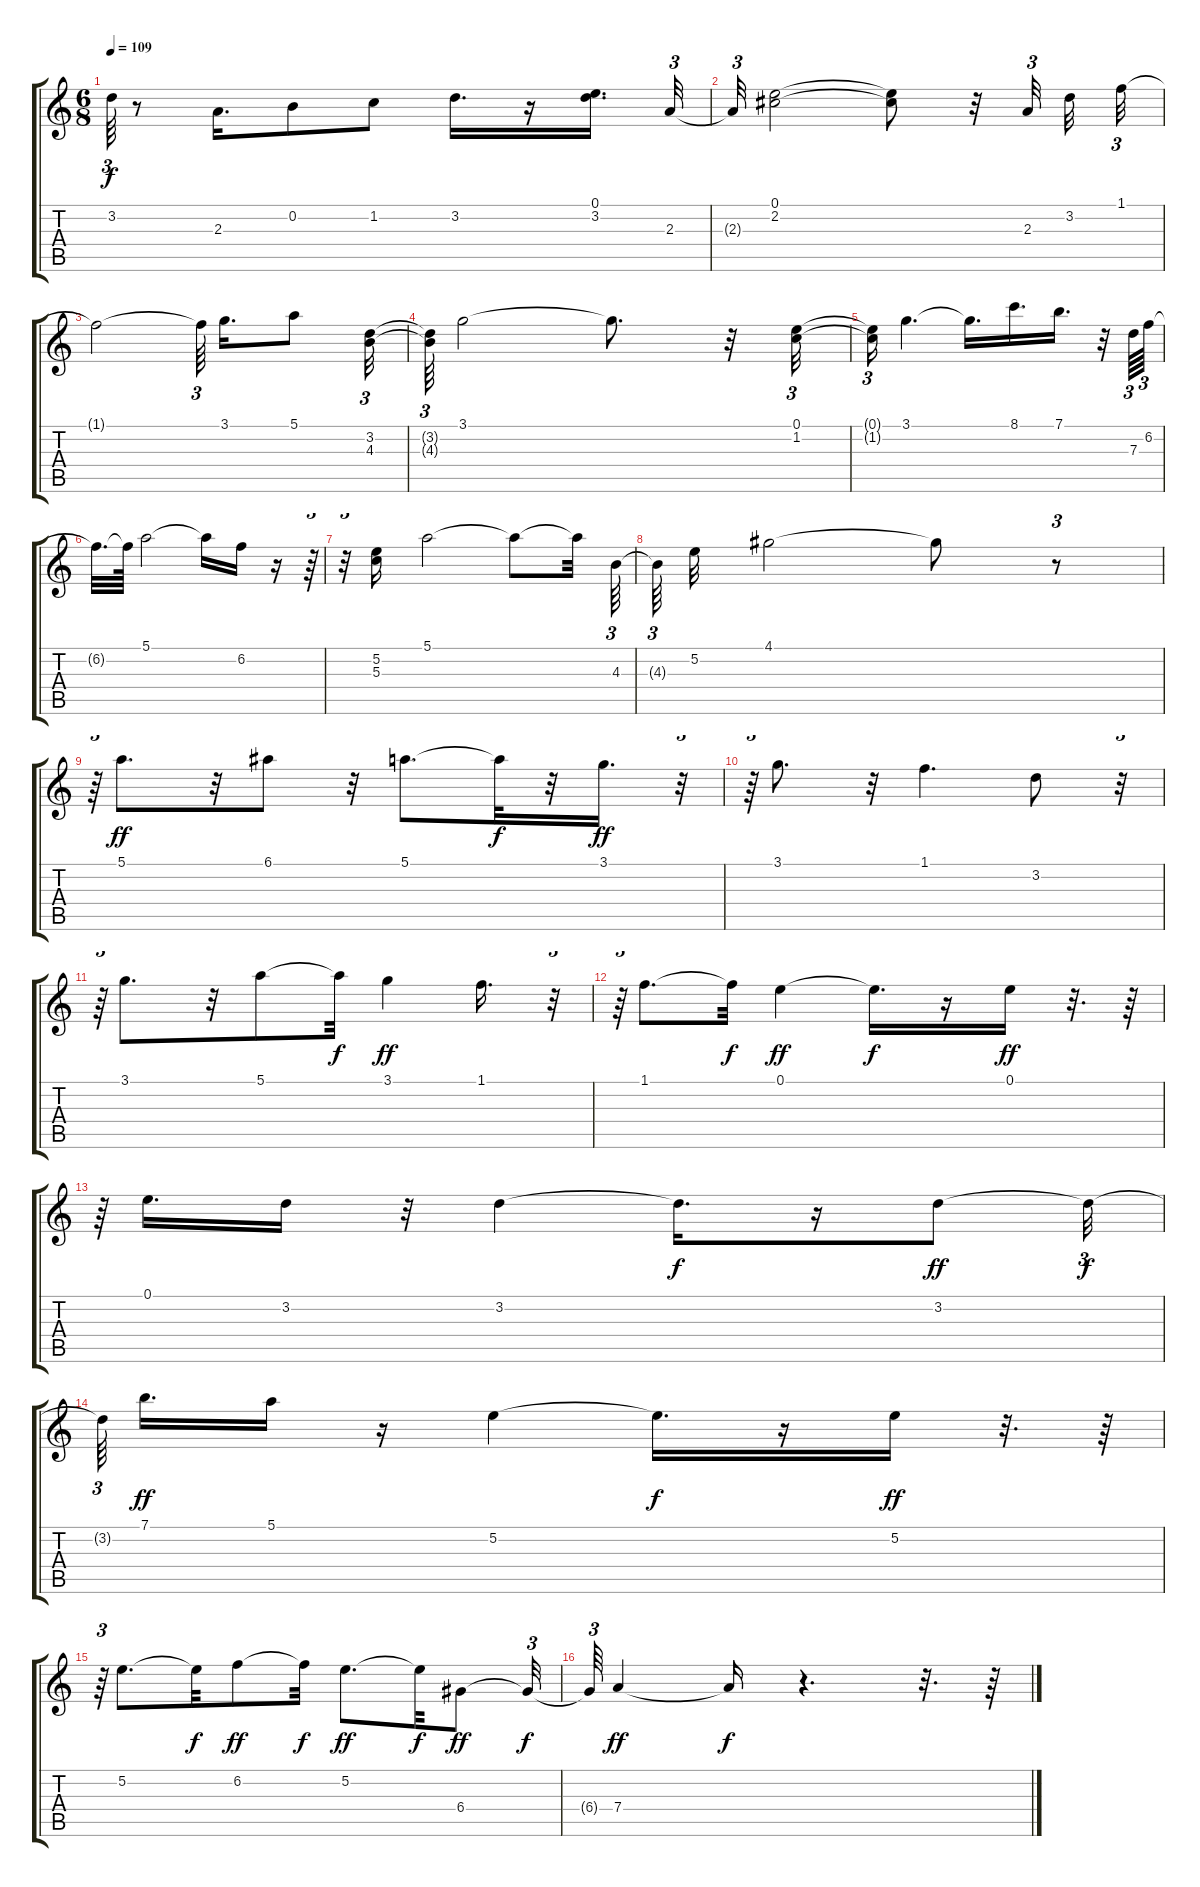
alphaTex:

\track "" {instrument acousticguitarnylon}
\staff {score tabs}
\tuning (E4 B3 G3 D3 A2 E2) {hide}
\ts (6 8)
\tempo 109
\clef g2
\ks c
3.2{t}.64{tu (3 2) dy f} r.8 2.3.16{d} 0.2.8 1.2.8 3.2.16{d} r.16 (0.1 3.2).16{d} 2.3.32{tu (3 2)} |
2.3{t}.32{tu (3 2)} (0.1 2.2).2 (0.1{t} 2.2{t}).8 r.32 2.3.32{tu (3 2) beam splitsecondary} 3.2.32 1.1.32{tu (3 2)} |
1.1{t}.2 1.1{t}.64{tu (3 2) beam splitsecondary} 3.1.16{d} 5.1.8 (3.2 4.3).32{tu (3 2)} |
(3.2{t} 4.3{t}).64{tu (3 2)} 3.1.2 3.1{t}.8{d} r.32 (0.1 1.2).32{tu (3 2)} |
(0.1{t} 1.2{t}).16{tu (3 2)} 3.1.4{d} 3.1{t}.16{d} 8.1.16{d} 7.1.16{d} r.32 7.3.64{tu (3 2)} 6.2.64{tu (3 2)} |
6.2{t}.32{d} 6.2{t}.64 5.1.2 5.1{t}.16 6.2.16 r.16 r.64{tu (3 2)} |
r.32{tu (3 2)} (5.2 5.3).16 5.1.2 5.1{t}.8 5.1{t}.32 4.3.64{tu (3 2)} |
4.3{t}.64{tu (3 2)} 5.2.32 4.1.2 4.1{t}.8 r.8{tu (3 2)} |
r.64{tu (3 2)} 5.1.8{d dy ff} r.32 6.1.8 r.32 5.1.8{d} 5.1{t}.32{dy f} r.32 3.1.16{d dy ff} r.32{tu (3 2)} |
r.64{tu (3 2)} 3.1.8{d} r.32 1.1.4{d} 3.2.8 r.32{tu (3 2)} |
r.64{tu (3 2)} 3.1.8{d} r.32 5.1.8 5.1{t}.32{dy f} 3.1.4{dy ff} 1.1.16{d} r.32{tu (3 2)} |
r.64{tu (3 2)} 1.1.8{d} 1.1{t}.32{dy f} 0.1.4{dy ff} 0.1{t}.16{d dy f} r.16 0.1.16{dy ff} r.32{d} r.64 |
r.64{tu (3 2)} 0.1.16{d} 3.2.16 r.32 3.2.4 3.2{t}.16{d dy f} r.16 3.2.8{dy ff} 3.2{t}.32{tu (3 2) dy f} |
3.2{t}.64{tu (3 2) beam splitsecondary} 7.1.16{d dy ff} 5.1.16 r.16 5.2.4 5.2{t}.16{d dy f} r.16 5.2.16{dy ff} r.32{d} r.64 |
r.64{tu (3 2)} 5.2.8{d} 5.2{t}.32{dy f} 6.2.8{dy ff} 6.2{t}.32{dy f} 5.2.8{d dy ff} 5.2{t}.32{dy f} 6.4.8{dy ff} 6.4{t}.32{tu (3 2) dy f} |
6.4{t}.64{tu (3 2)} 7.4.4{dy ff} 7.4{t}.16{dy f} r.4{d} r.32{d} r.64
